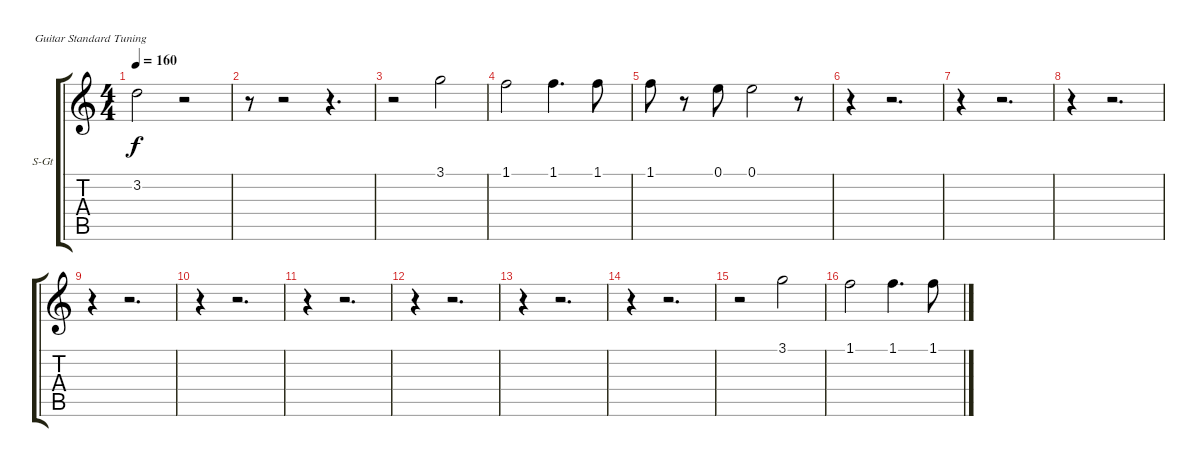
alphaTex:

\bracketExtendMode groupsimilarinstruments
\firstSystemTrackNameOrientation horizontal
\otherSystemsTrackNameOrientation horizontal
\track ("Voice" "S-Gt") {instrument flute}
\staff {score tabs}
\tuning (E4 B3 G3 D3 A2 E2)
\displaytranspose 12
\ts (4 4)
\tempo 160
\clef g2
\ks c
3.2{t}.2{dy f} r.2 |
r.8 r.2 r.4{d} |
r.2 3.1.2 |
1.1.2 1.1.4{d} 1.1.8 |
1.1.8 r.8 0.1.8 0.1.2 r.8 |
r.4 r.2{d} |
r.4 r.2{d} |
r.4 r.2{d} |
r.4 r.2{d} |
r.4 r.2{d} |
r.4 r.2{d} |
r.4 r.2{d} |
r.4 r.2{d} |
r.4 r.2{d} |
r.2 3.1.2 |
1.1.2 1.1.4{d} 1.1.8
